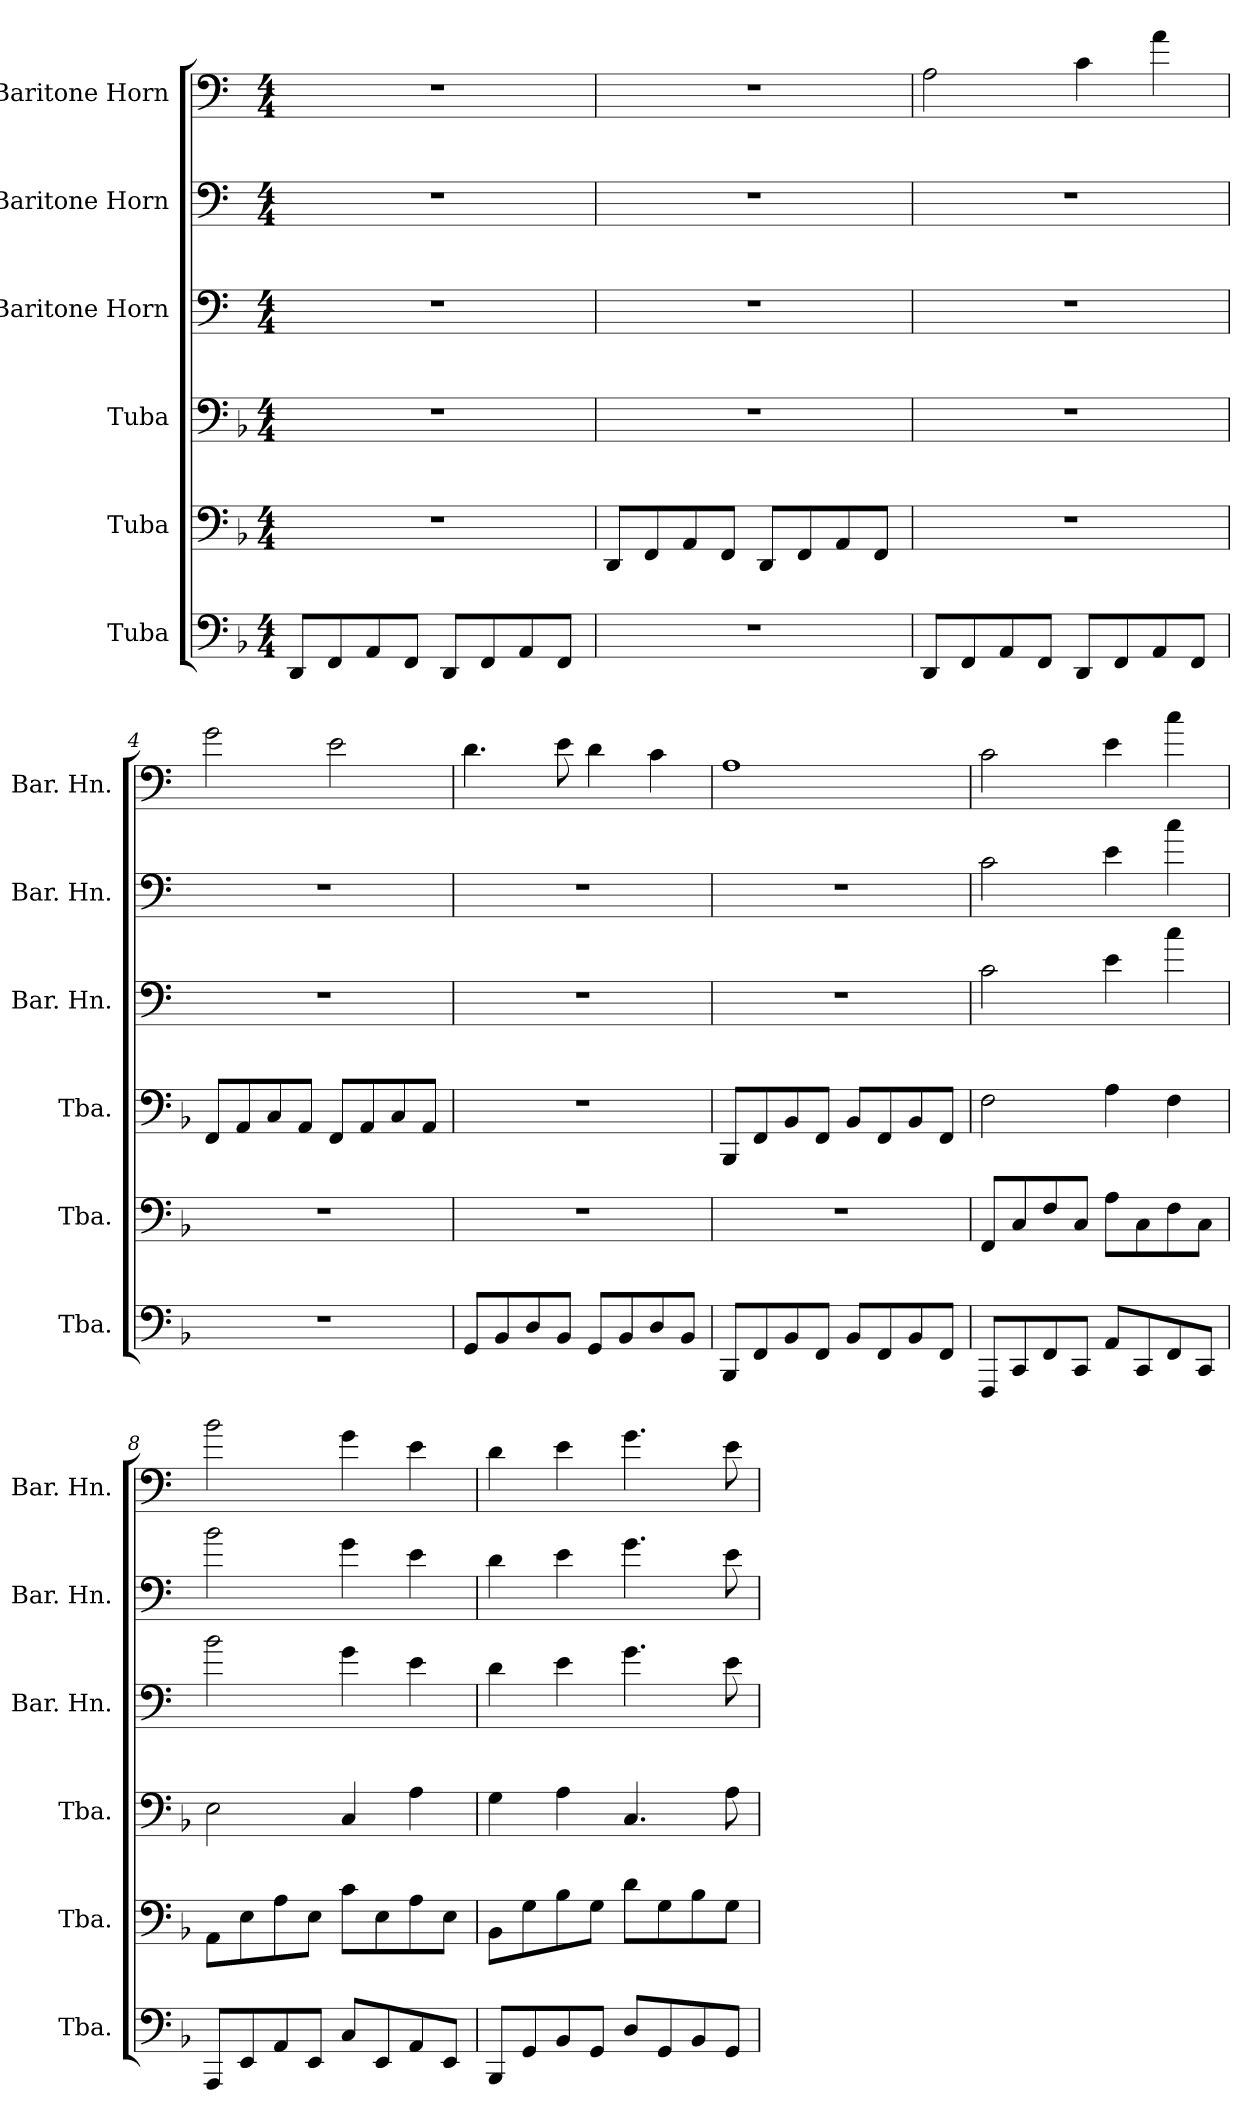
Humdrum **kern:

**kern	**kern	**kern	**kern	**kern	**kern
*part6	*part5	*part4	*part3	*part2	*part1
*staff6	*staff5	*staff4	*staff3	*staff2	*staff1
*I"Tuba	*I"Tuba	*I"Tuba	*I"Baritone Horn	*I"Baritone Horn	*I"Baritone Horn
*I'Tba.	*I'Tba.	*I'Tba.	*I'Bar. Hn.	*I'Bar. Hn.	*I'Bar. Hn.
*clefF4	*clefF4	*clefF4	*clefF4	*clefF4	*clefF4
*	*	*	*ITrd4c7	*ITrd4c7	*ITrd4c7
*k[b-]	*k[b-]	*k[b-]	*k[b-]	*k[b-]	*k[b-]
*M4/4	*M4/4	*M4/4	*M4/4	*M4/4	*M4/4
*MM90	*MM90	*MM90	*MM90	*MM90	*MM90
=1	=1	=1	=1	=1	=1
8DD/L	1r	1r	1r	1r	1r
8FF/	.	.	.	.	.
8AA/	.	.	.	.	.
8FF/J	.	.	.	.	.
8DD/L	.	.	.	.	.
8FF/	.	.	.	.	.
8AA/	.	.	.	.	.
8FF/J	.	.	.	.	.
=2	=2	=2	=2	=2	=2
1r	8DD/L	1r	1r	1r	1r
.	8FF/	.	.	.	.
.	8AA/	.	.	.	.
.	8FF/J	.	.	.	.
.	8DD/L	.	.	.	.
.	8FF/	.	.	.	.
.	8AA/	.	.	.	.
.	8FF/J	.	.	.	.
=3	=3	=3	=3	=3	=3
8DD/L	1r	1r	1r	1r	2D\
8FF/	.	.	.	.	.
8AA/	.	.	.	.	.
8FF/J	.	.	.	.	.
8DD/L	.	.	.	.	4F\
8FF/	.	.	.	.	.
8AA/	.	.	.	.	4d\
8FF/J	.	.	.	.	.
=4	=4	=4	=4	=4	=4
1r	1r	8FF/L	1r	1r	2c\
.	.	8AA/	.	.	.
.	.	8C/	.	.	.
.	.	8AA/J	.	.	.
.	.	8FF/L	.	.	2A\
.	.	8AA/	.	.	.
.	.	8C/	.	.	.
.	.	8AA/J	.	.	.
!!LO:PB:g=z
=5	=5	=5	=5	=5	=5
8GG/L	1r	1r	1r	1r	4.G\
8BB-/	.	.	.	.	.
8D/	.	.	.	.	.
8BB-/J	.	.	.	.	8A\
8GG/L	.	.	.	.	4G\
8BB-/	.	.	.	.	.
8D/	.	.	.	.	4F\
8BB-/J	.	.	.	.	.
=6	=6	=6	=6	=6	=6
8BBB-/L	1r	8BBB-/L	1r	1r	1D
8FF/	.	8FF/	.	.	.
8BB-/	.	8BB-/	.	.	.
8FF/J	.	8FF/J	.	.	.
8BB-/L	.	8BB-/L	.	.	.
8FF/	.	8FF/	.	.	.
8BB-/	.	8BB-/	.	.	.
8FF/J	.	8FF/J	.	.	.
=7	=7	=7	=7	=7	=7
8FFF/L	8FF/L	2F\	2F\	2F\	2F\
8CC/	8C/	.	.	.	.
8FF/	8F/	.	.	.	.
8CC/J	8C/J	.	.	.	.
8AA/L	8A\L	4A\	4A\	4A\	4A\
8CC/	8C\	.	.	.	.
8FF/	8F\	4F\	4f\	4f\	4f\
8CC/J	8C\J	.	.	.	.
=8	=8	=8	=8	=8	=8
8AAA/L	8AA\L	2E\	2e\	2e\	2e\
8EE/	8E\	.	.	.	.
8AA/	8A\	.	.	.	.
8EE/J	8E\J	.	.	.	.
8C/L	8c\L	4C/	4c\	4c\	4c\
8EE/	8E\	.	.	.	.
8AA/	8A\	4A\	4A\	4A\	4A\
8EE/J	8E\J	.	.	.	.
=9	=9	=9	=9	=9	=9
8BBB-/L	8BB-\L	4G\	4G\	4G\	4G\
8GG/	8G\	.	.	.	.
8BB-/	8B-\	4A\	4A\	4A\	4A\
8GG/J	8G\J	.	.	.	.
8D/L	8d\L	4.C/	4.c\	4.c\	4.c\
8GG/	8G\	.	.	.	.
8BB-/	8B-\	.	.	.	.
8GG/J	8G\J	8A\	8A\	8A\	8A\
=	=	=	=	=	=
*-	*-	*-	*-	*-	*-
